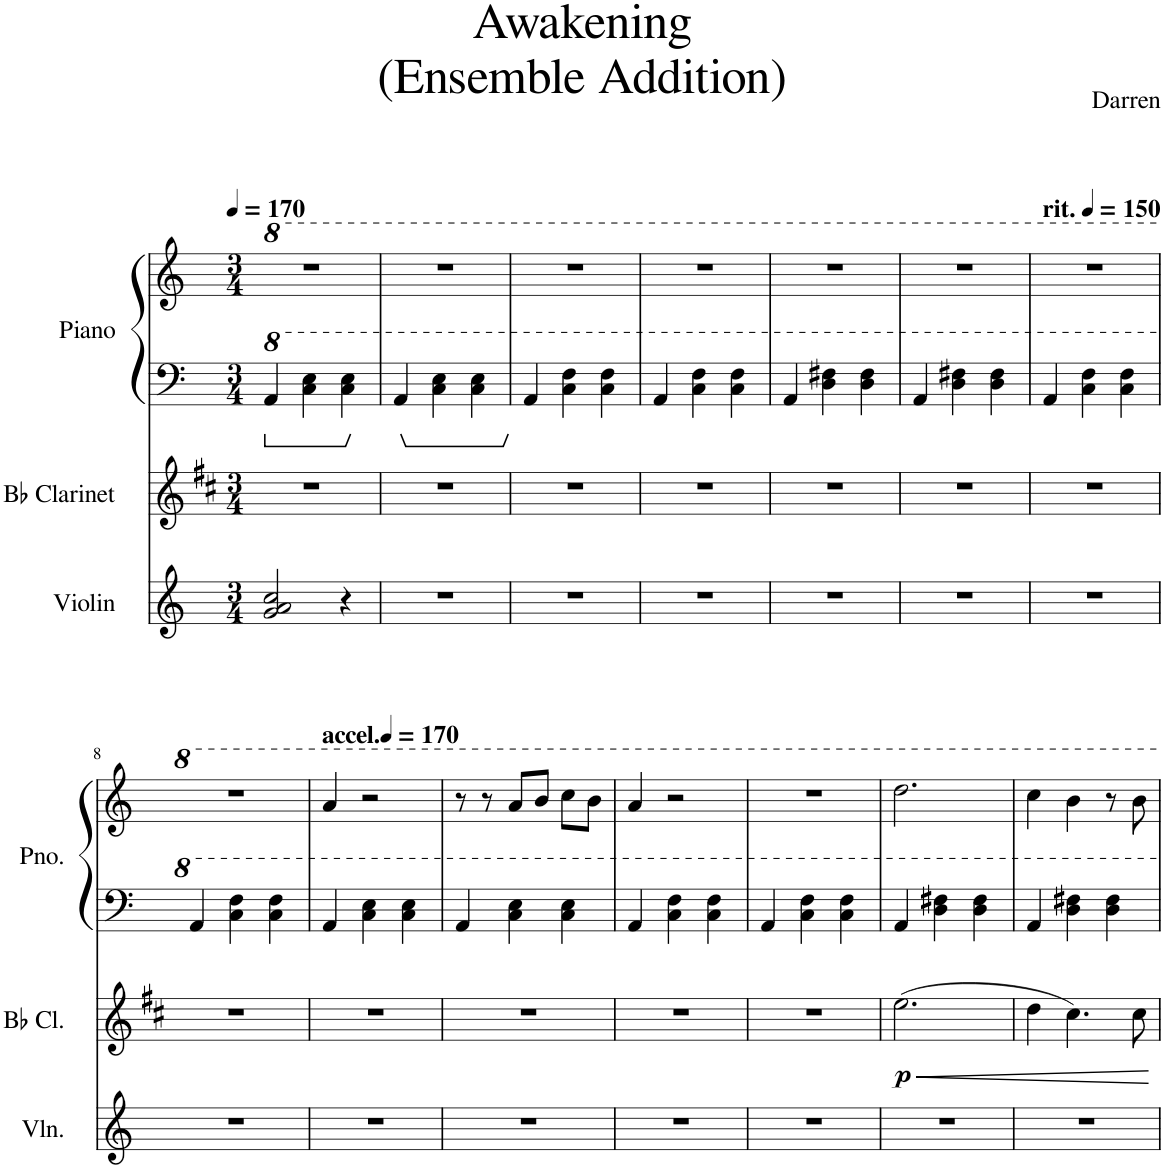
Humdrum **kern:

**kern	**kern	**dynam	**kern	**kern
*part3	*part2	*part2	*part1	*part1
*staff4	*staff3	*staff3	*staff2	*staff1
*I"Violin	*I"Bb Clarinet	*	*I"Piano	*
*I'Vln.	*I'Bb Cl.	*	*I'Pno.	*
*clefG2	*clefG2	*	*clefF4	*clefG2
*	*Trd1c2	*	*	*
*k[]	*k[f#c#]	*	*k[]	*k[]
*M3/4	*M3/4	*	*M3/4	*M3/4
*MM170	*MM170	*	*MM170	*MM170
=1	=1	=1	=1	=1
2g/ 2a/ 2cc/	2.r	.	4A/	2.r
.	.	.	4c\ 4e\	.
4r	.	.	4c\ 4e\	.
=2	=2	=2	=2	=2
2.r	2.r	.	4A/	2.r
.	.	.	4c\ 4e\	.
.	.	.	4c\ 4e\	.
=3	=3	=3	=3	=3
2.r	2.r	.	4A/	2.r
.	.	.	4c\ 4f\	.
.	.	.	4c\ 4f\	.
=4	=4	=4	=4	=4
2.r	2.r	.	4A/	2.r
.	.	.	4c\ 4f\	.
.	.	.	4c\ 4f\	.
=5	=5	=5	=5	=5
2.r	2.r	.	4A/	2.r
.	.	.	4d\ 4f#X\	.
.	.	.	4d\ 4f#\	.
=6	=6	=6	=6	=6
2.r	2.r	.	4A/	2.r
.	.	.	4d\ 4f#X\	.
.	.	.	4d\ 4f#\	.
=7	=7	=7	=7	=7
*	*	*	*	*MM150
!	!	!	!	!LO:TX:a:B:t=rit.
2.r	2.r	.	4A/	2.r
.	.	.	4c\ 4f\	.
.	.	.	4c\ 4f\	.
!!LO:LB:g=z
=8	=8	=8	=8	=8
2.r	2.r	.	4A/	2.r
.	.	.	4c\ 4f\	.
.	.	.	4c\ 4f\	.
=9	=9	=9	=9	=9
*	*	*	*	*MM170
!	!	!	!	!LO:TX:a:B:t=accel.
2.r	2.r	.	4A/	4aa/
.	.	.	4c\ 4e\	2r
.	.	.	4c\ 4e\	.
=10	=10	=10	=10	=10
2.r	2.r	.	4A/	8r
.	.	.	.	8r
.	.	.	4c\ 4e\	8aa/L
.	.	.	.	8bb/J
.	.	.	4c\ 4e\	8ccc\L
.	.	.	.	8bb\J
=11	=11	=11	=11	=11
2.r	2.r	.	4A/	4aa/
.	.	.	4c\ 4f\	2r
.	.	.	4c\ 4f\	.
=12	=12	=12	=12	=12
2.r	2.r	.	4A/	2.r
.	.	.	4c\ 4f\	.
.	.	.	4c\ 4f\	.
=13	=13	=13	=13	=13
!	!	!LO:HP:b	!	!
!	!	!LO:DY:n=1:b	!	!
2.r	(2.ee\	< p	4A/	2.ddd\
.	.	.	4d\ 4f#X\	.
.	.	.	4d\ 4f#\	.
=14	=14	=14	=14	=14
2.r	4dd\	.	4A/	4ccc\
.	4.cc#\)	.	4d\ 4f#X\	4bb\
.	.	.	4d\ 4f#\	8r
.	8cc#\	.	.	8bb\
.	.	[	.	.
=	=	=	=	=
*-	*-	*-	*-	*-
